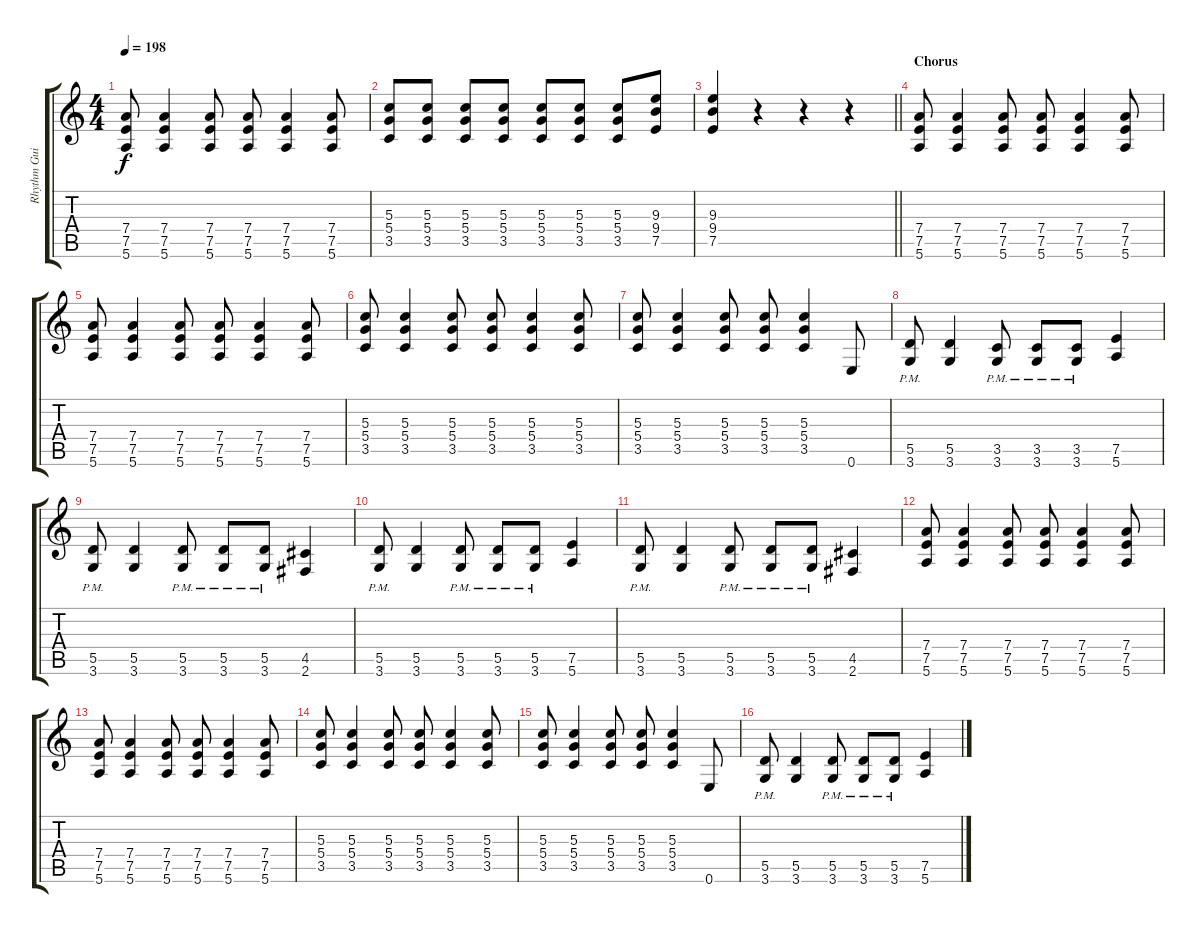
\track ("Rhythm Guitar" "Rhythm Gui") {instrument distortionguitar}
\staff {score tabs}
\tuning (E4 B3 G3 D3 A2 E2) {hide}
\ts (4 4)
\tempo 198
\clef g2
\ks c
(7.4 7.5 5.6).8{dy f} (7.4 7.5 5.6).4 (7.4 7.5 5.6).8 (7.4 7.5 5.6).8 (7.4 7.5 5.6).4 (7.4 7.5 5.6).8 |
(5.3 5.4 3.5).8 (5.3 5.4 3.5).8 (5.3 5.4 3.5).8 (5.3 5.4 3.5).8 (5.3 5.4 3.5).8 (5.3 5.4 3.5).8 (5.3 5.4 3.5).8 (9.3 9.4 7.5).8 |
\barLineRight lightlight
(9.3 9.4 7.5).4 r.4 r.4 r.4 |
\section ("" "Chorus")
(7.4 7.5 5.6).8 (7.4 7.5 5.6).4 (7.4 7.5 5.6).8 (7.4 7.5 5.6).8 (7.4 7.5 5.6).4 (7.4 7.5 5.6).8 |
(7.4 7.5 5.6).8 (7.4 7.5 5.6).4 (7.4 7.5 5.6).8 (7.4 7.5 5.6).8 (7.4 7.5 5.6).4 (7.4 7.5 5.6).8 |
(5.3 5.4 3.5).8 (5.3 5.4 3.5).4 (5.3 5.4 3.5).8 (5.3 5.4 3.5).8 (5.3 5.4 3.5).4 (5.3 5.4 3.5).8 |
(5.3 5.4 3.5).8 (5.3 5.4 3.5).4 (5.3 5.4 3.5).8 (5.3 5.4 3.5).8 (5.3 5.4 3.5).4 0.6.8 |
(5.5{pm} 3.6{pm}).8 (5.5 3.6).4 (3.5{pm} 3.6{pm}).8 (3.5{pm} 3.6{pm}).8 (3.5{pm} 3.6{pm}).8 (7.5 5.6).4 |
(5.5{pm} 3.6{pm}).8 (5.5 3.6).4 (5.5{pm} 3.6{pm}).8 (5.5{pm} 3.6{pm}).8 (5.5{pm} 3.6{pm}).8 (4.5 2.6).4 |
(5.5{pm} 3.6{pm}).8 (5.5 3.6).4 (5.5{pm} 3.6{pm}).8 (5.5{pm} 3.6{pm}).8 (5.5{pm} 3.6{pm}).8 (7.5 5.6).4 |
(5.5{pm} 3.6{pm}).8 (5.5 3.6).4 (5.5{pm} 3.6{pm}).8 (5.5{pm} 3.6{pm}).8 (5.5{pm} 3.6{pm}).8 (4.5 2.6).4 |
(7.4 7.5 5.6).8 (7.4 7.5 5.6).4 (7.4 7.5 5.6).8 (7.4 7.5 5.6).8 (7.4 7.5 5.6).4 (7.4 7.5 5.6).8 |
(7.4 7.5 5.6).8 (7.4 7.5 5.6).4 (7.4 7.5 5.6).8 (7.4 7.5 5.6).8 (7.4 7.5 5.6).4 (7.4 7.5 5.6).8 |
(5.3 5.4 3.5).8 (5.3 5.4 3.5).4 (5.3 5.4 3.5).8 (5.3 5.4 3.5).8 (5.3 5.4 3.5).4 (5.3 5.4 3.5).8 |
(5.3 5.4 3.5).8 (5.3 5.4 3.5).4 (5.3 5.4 3.5).8 (5.3 5.4 3.5).8 (5.3 5.4 3.5).4 0.6.8 |
(5.5{pm} 3.6{pm}).8 (5.5 3.6).4 (5.5{pm} 3.6{pm}).8 (5.5{pm} 3.6{pm}).8 (5.5{pm} 3.6{pm}).8 (7.5 5.6).4
